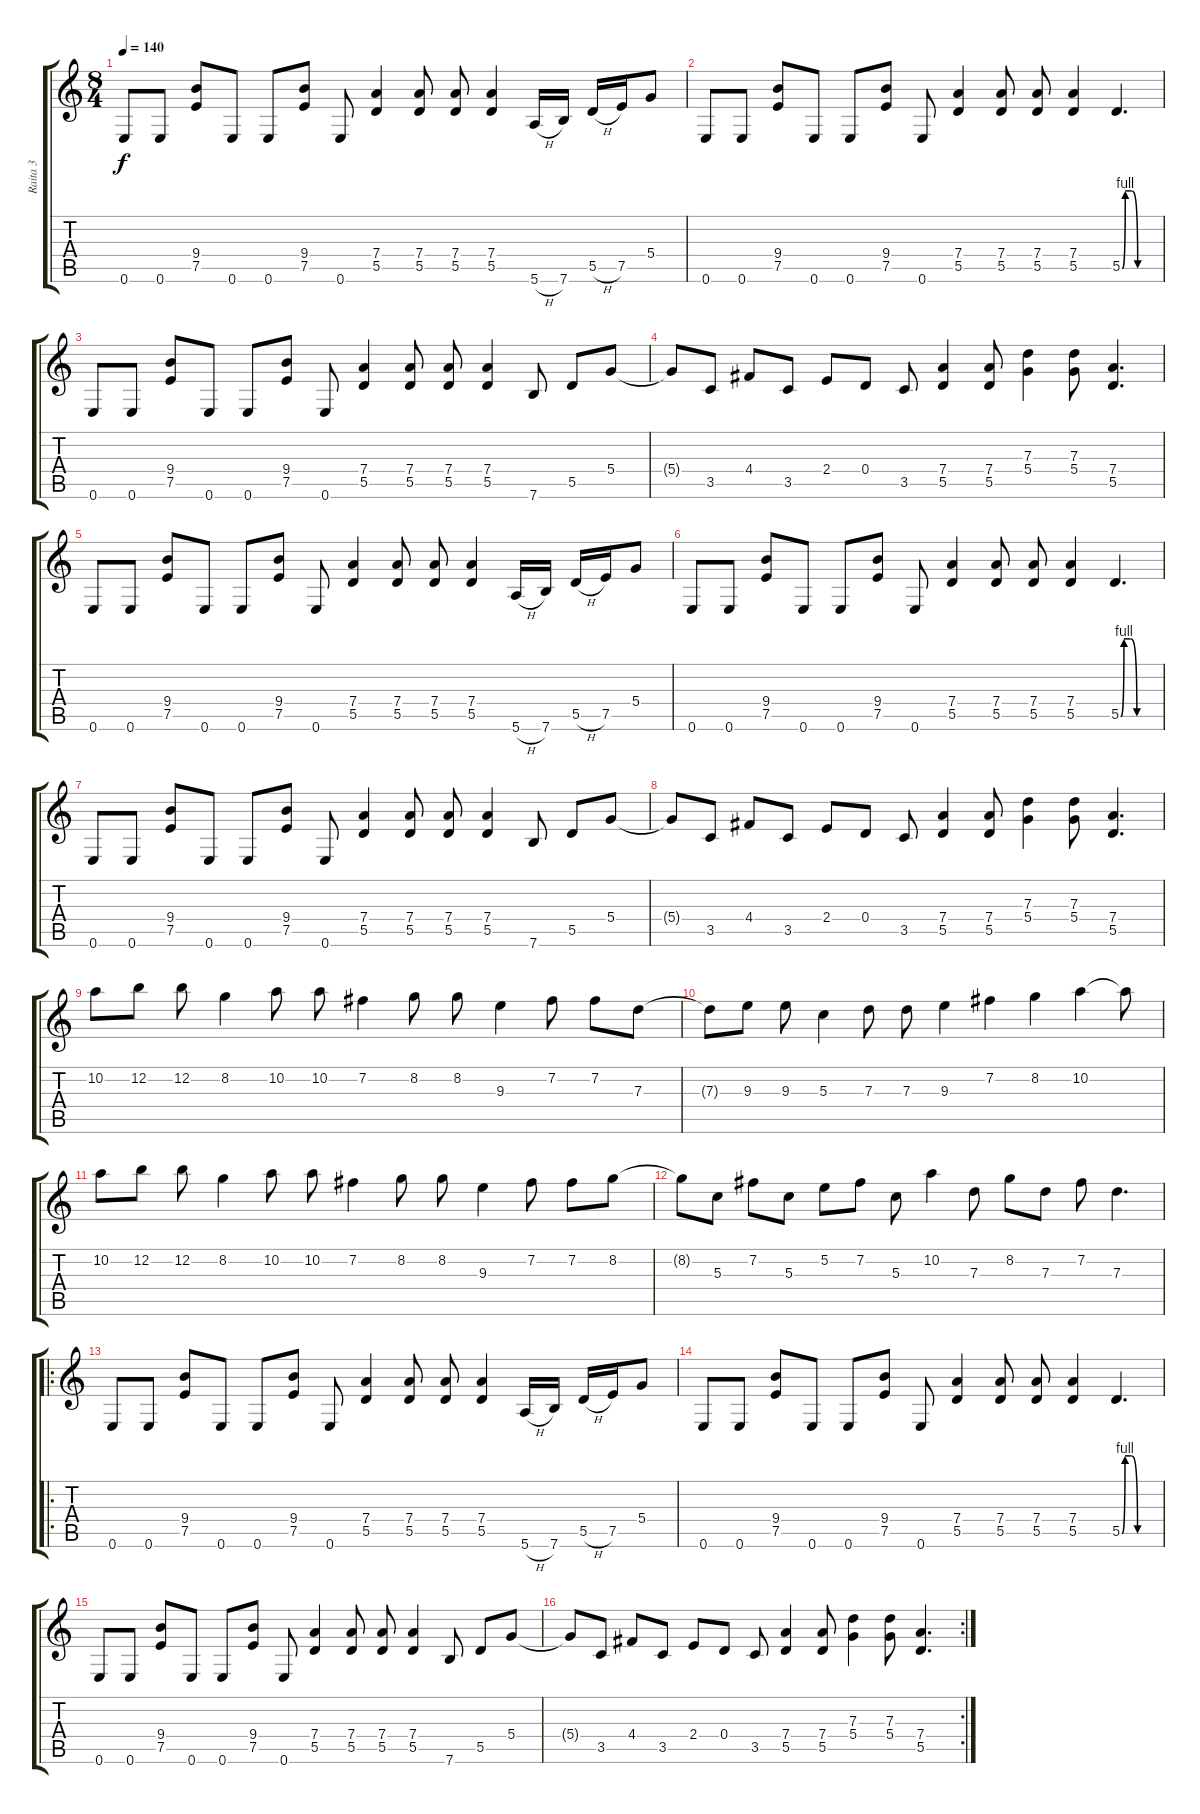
\track ("Raita 3" "Raita 3") {instrument overdrivenguitar}
\staff {score tabs}
\tuning (E4 B3 G3 D3 A2 E2) {hide}
\ts (8 4)
\tempo 140
\clef g2
\ks c
0.6.8{dy f} 0.6.8 (9.4 7.5).8 0.6.8 0.6.8 (9.4 7.5).8 0.6.8 (7.4 5.5).4 (7.4 5.5).8 (7.4 5.5).8 (7.4 5.5).4 5.6{h}.16 7.6.16 5.5{h}.16 7.5.16 5.4.8 |
0.6.8 0.6.8 (9.4 7.5).8 0.6.8 0.6.8 (9.4 7.5).8 0.6.8 (7.4 5.5).4 (7.4 5.5).8 (7.4 5.5).8 (7.4 5.5).4 5.5{be (custom 0 0 5 4 15 4 25 0 35 0 45 0 60 0)}.4{d} |
0.6.8 0.6.8 (9.4 7.5).8 0.6.8 0.6.8 (9.4 7.5).8 0.6.8 (7.4 5.5).4 (7.4 5.5).8 (7.4 5.5).8 (7.4 5.5).4 7.6.8 5.5.8 5.4.8 |
5.4{t}.8 3.5.8 4.4.8 3.5.8 2.4.8 0.4.8 3.5.8 (7.4 5.5).4 (7.4 5.5).8 (7.3 5.4).4 (7.3 5.4).8 (7.4 5.5).4{d} |
0.6.8 0.6.8 (9.4 7.5).8 0.6.8 0.6.8 (9.4 7.5).8 0.6.8 (7.4 5.5).4 (7.4 5.5).8 (7.4 5.5).8 (7.4 5.5).4 5.6{h}.16 7.6.16 5.5{h}.16 7.5.16 5.4.8 |
0.6.8 0.6.8 (9.4 7.5).8 0.6.8 0.6.8 (9.4 7.5).8 0.6.8 (7.4 5.5).4 (7.4 5.5).8 (7.4 5.5).8 (7.4 5.5).4 5.5{be (custom 0 0 5 4 15 4 25 0 35 0 45 0 60 0)}.4{d} |
0.6.8 0.6.8 (9.4 7.5).8 0.6.8 0.6.8 (9.4 7.5).8 0.6.8 (7.4 5.5).4 (7.4 5.5).8 (7.4 5.5).8 (7.4 5.5).4 7.6.8 5.5.8 5.4.8 |
5.4{t}.8 3.5.8 4.4.8 3.5.8 2.4.8 0.4.8 3.5.8 (7.4 5.5).4 (7.4 5.5).8 (7.3 5.4).4 (7.3 5.4).8 (7.4 5.5).4{d} |
10.2.8 12.2.8 12.2.8 8.2.4 10.2.8 10.2.8 7.2.4 8.2.8 8.2.8 9.3.4 7.2.8 7.2.8 7.3.8 |
7.3{t}.8 9.3.8 9.3.8 5.3.4 7.3.8 7.3.8 9.3.4 7.2.4 8.2.4 10.2.4 10.2{t}.8 |
10.2.8 12.2.8 12.2.8 8.2.4 10.2.8 10.2.8 7.2.4 8.2.8 8.2.8 9.3.4 7.2.8 7.2.8 8.2.8 |
8.2{t}.8 5.3.8 7.2.8 5.3.8 5.2.8 7.2.8 5.3.8 10.2.4 7.3.8 8.2.8 7.3.8 7.2.8 7.3.4{d} |
\ro
0.6.8 0.6.8 (9.4 7.5).8 0.6.8 0.6.8 (9.4 7.5).8 0.6.8 (7.4 5.5).4 (7.4 5.5).8 (7.4 5.5).8 (7.4 5.5).4 5.6{h}.16 7.6.16 5.5{h}.16 7.5.16 5.4.8 |
0.6.8 0.6.8 (9.4 7.5).8 0.6.8 0.6.8 (9.4 7.5).8 0.6.8 (7.4 5.5).4 (7.4 5.5).8 (7.4 5.5).8 (7.4 5.5).4 5.5{be (custom 0 0 5 4 15 4 25 0 35 0 45 0 60 0)}.4{d} |
0.6.8 0.6.8 (9.4 7.5).8 0.6.8 0.6.8 (9.4 7.5).8 0.6.8 (7.4 5.5).4 (7.4 5.5).8 (7.4 5.5).8 (7.4 5.5).4 7.6.8 5.5.8 5.4.8 |
\rc 2
5.4{t}.8 3.5.8 4.4.8 3.5.8 2.4.8 0.4.8 3.5.8 (7.4 5.5).4 (7.4 5.5).8 (7.3 5.4).4 (7.3 5.4).8 (7.4 5.5).4{d}
